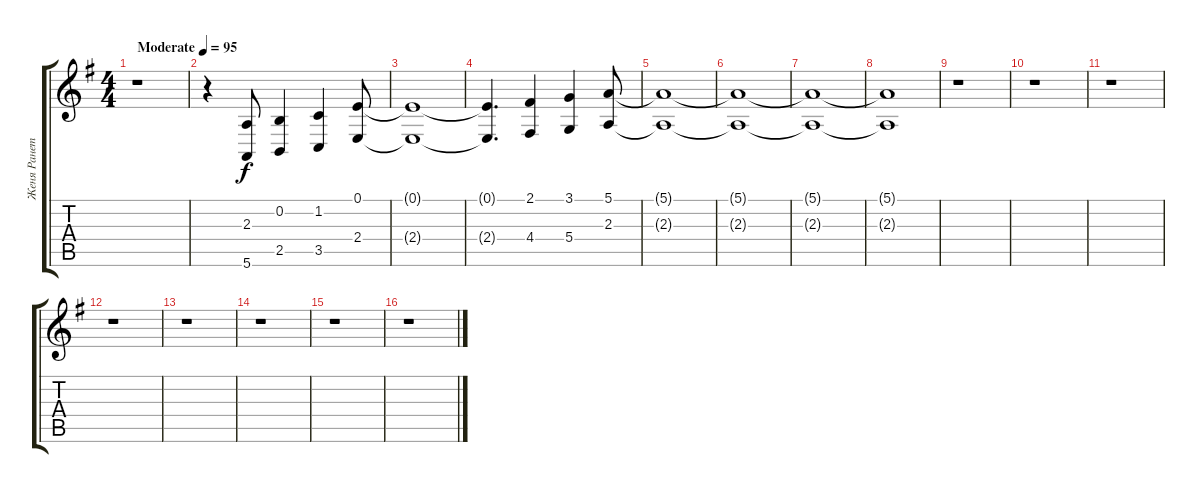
\track ("Женя Ранетка" "Женя Ранет") {instrument stringensemble1}
\staff {score tabs}
\tuning (E4 B3 G3 D3 A2 E2) {hide}
\ts (4 4)
\tempo (95 "Moderate")
\clef g2
\ks eminor
r.1{dy f volume 5 instrument stringensemble1} |
r.4{volume 9} (2.3 5.6).8 (0.2 2.5).4 (1.2 3.5).4 (0.1 2.4).8 |
(0.1{t} 2.4{t}).1 |
(0.1{t} 2.4{t}).4{d} (2.1 4.4).4 (3.1 5.4).4 (5.1 2.3).8 |
(5.1{t} 2.3{t}).1 |
(5.1{t} 2.3{t}).1 |
(5.1{t} 2.3{t}).1 |
(5.1{t} 2.3{t}).1 |
r.1 |
r.1 |
r.1 |
r.1 |
r.1 |
r.1 |
r.1 |
r.1
